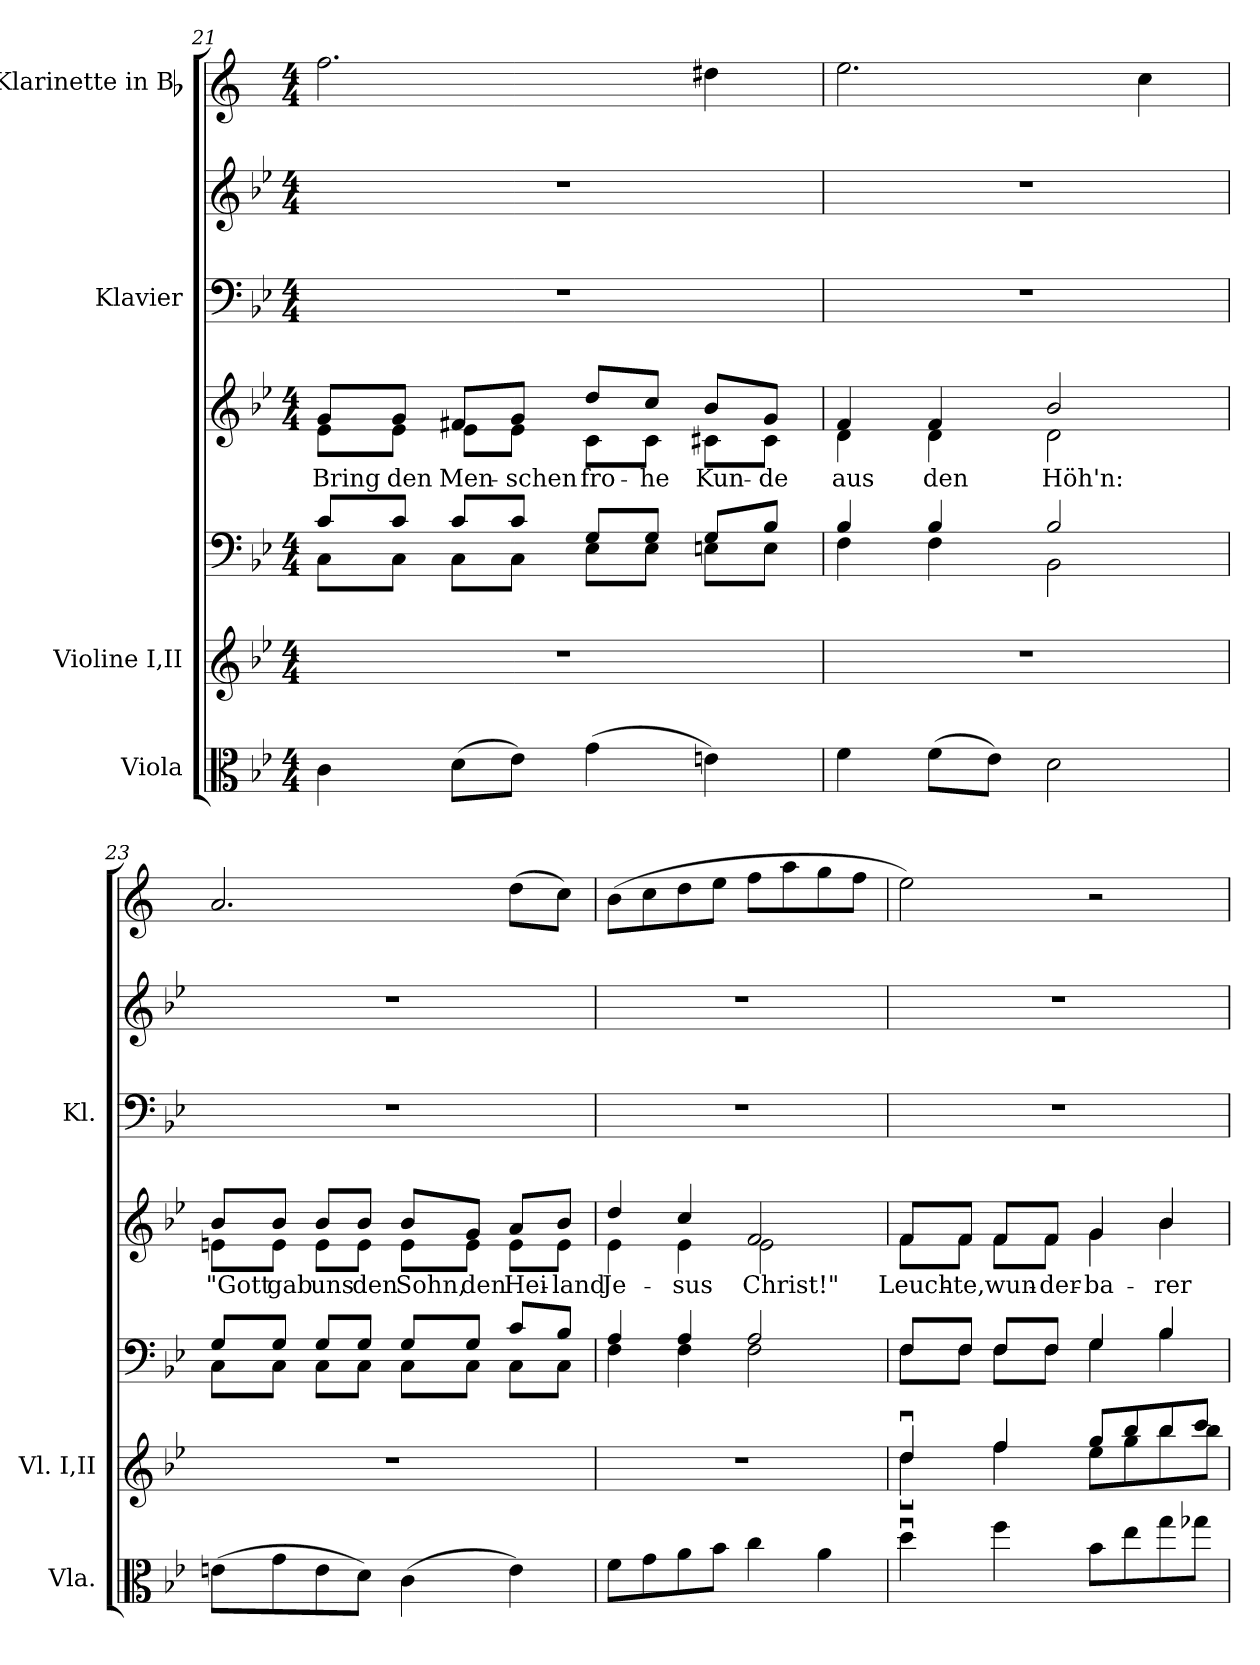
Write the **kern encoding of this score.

**kern	**kern	**kern	**kern	**text	**kern	**kern	**kern
*part6	*part5	*part4	*part3	*part3	*part2	*part2	*part1
*staff7	*staff6	*staff5	*staff4	*staff4	*staff3	*staff2	*staff1
*I"Viola	*I"Violine I,II	*	*	*	*I"Klavier	*	*I"Klarinette in Bb
*I'Vla.	*I'Vl. I,II	*	*	*	*I'Kl.	*	*
*clefC3	*clefG2	*clefF4	*clefG2	*	*clefF4	*clefG2	*clefG2
*	*	*	*	*	*	*	*ITrd1c2
*k[b-e-]	*k[b-e-]	*k[b-e-]	*k[b-e-]	*	*k[b-e-]	*k[b-e-]	*k[b-e-]
*g:	*g:	*g:	*g:	*	*g:	*g:	*g:
*M4/4	*M4/4	*M4/4	*M4/4	*	*M4/4	*M4/4	*M4/4
=21	=21	=21	=21	=21	=21	=21	=21
*	*	*^	*	*	*	*	*
!	!	!	!	!	!LO:LY:b	!	!	!
*	*	*	*	*^	*	*	*	*
4c\	1r	8c/L	8C\L	8g/L	8e-\L	Bring	1r	1r	2.ee-\
!	!	!	!	!	!	!LO:LY:b	!	!	!
.	.	8c/J	8C\J	8g/J	8e-\J	den	.	.	.
!	!	!	!	!	!	!LO:LY:b	!	!	!
(>8d\L	.	8c/L	8C\L	8f#X/L	8e-\L	Men-	.	.	.
!	!	!	!	!	!	!LO:LY:b	!	!	!
8e-\J)	.	8c/J	8C\J	8g/J	8e-\J	-schen	.	.	.
!	!	!	!	!	!	!LO:LY:b	!	!	!
(>4g\	.	8G/L	8E-\L	8dd/L	8c\L	fro-	.	.	.
!	!	!	!	!	!	!LO:LY:b	!	!	!
.	.	8G/J	8E-\J	8cc/J	8c\J	-he	.	.	.
!	!	!	!	!	!	!LO:LY:b	!	!	!
4en\)	.	8G/L	8En\L	8b-/L	8c#X\L	Kun-	.	.	4cc#X\
!	!	!	!	!	!	!LO:LY:b	!	!	!
.	.	8B-/J	8E\J	8g/J	8c#\J	-de	.	.	.
!!LO:LB:g=z
=22	=22	=22	=22	=22	=22	=22	=22	=22	=22
!	!	!	!	!	!	!LO:LY:b	!	!	!
4f\	1r	4B-/	4F\	4f/	4d\	aus	1r	1r	2.dd\
!	!	!	!	!	!	!LO:LY:b	!	!	!
(>8f\L	.	4B-/	4F\	4f/	4d\	den	.	.	.
8e-\J)	.	.	.	.	.	.	.	.	.
!	!	!	!	!	!	!LO:LY:b	!	!	!
2d\	.	2B-/	2BB-\	2b-/	2d\	Höh'n:	.	.	.
.	.	.	.	.	.	.	.	.	4b-\
=23	=23	=23	=23	=23	=23	=23	=23	=23	=23
!	!	!	!	!	!	!LO:LY:b	!	!	!
(>8en\L	1r	8G/L	8C\L	8b-/L	8en\L	"Gott	1r	1r	2.g/
!	!	!	!	!	!	!LO:LY:b	!	!	!
8g\	.	8G/J	8C\J	8b-/J	8e\J	gab	.	.	.
!	!	!	!	!	!	!LO:LY:b	!	!	!
8e\	.	8G/L	8C\L	8b-/L	8e\L	uns	.	.	.
!	!	!	!	!	!	!LO:LY:b	!	!	!
8d\J)	.	8G/J	8C\J	8b-/J	8e\J	den	.	.	.
!	!	!	!	!	!	!LO:LY:b	!	!	!
(>4c\	.	8G/L	8C\L	8b-/L	8e\L	Sohn,	.	.	.
!	!	!	!	!	!	!LO:LY:b	!	!	!
.	.	8G/J	8C\J	8g/J	8e\J	den	.	.	.
!	!	!	!	!	!	!LO:LY:b	!	!	!
4e\)	.	8c/L	8C\L	8a/L	8e\L	Hei-	.	.	(>8cc\L
!	!	!	!	!	!	!LO:LY:b	!	!	!
.	.	8B-/J	8C\J	8b-/J	8e\J	-land	.	.	8b-\J)
=24	=24	=24	=24	=24	=24	=24	=24	=24	=24
!	!	!	!	!	!	!LO:LY:b	!	!	!
8f\L	1r	4A/	4F\	4dd/	4e-\	Je-	1r	1r	(>8a\L
8g\	.	.	.	.	.	.	.	.	8b-\
!	!	!	!	!	!	!LO:LY:b	!	!	!
8a\	.	4A/	4F\	4cc/	4e-\	-sus	.	.	8cc\
8b-\J	.	.	.	.	.	.	.	.	8dd\J
!	!	!	!	!	!	!LO:LY:b	!	!	!
4cc\	.	2A/	2F\	2f/	2e-\	Christ!"	.	.	8ee-\L
.	.	.	.	.	.	.	.	.	8gg\
4a\	.	.	.	.	.	.	.	.	8ff\
.	.	.	.	.	.	.	.	.	8ee-\J
!!LO:LB:g=z
=25	=25	=25	=25	=25	=25	=25	=25	=25	=25
*	*^	*	*	*	*	*	*	*	*
!	!	!	!	!	!	!	!LO:LY:b	!	!	!
4ddu>\	4ddu>/	4ddu>\	8F/L	8F\L	8f/L	8f\L	Leuch-	1r	1r	2dd\)
!	!	!	!	!	!	!	!LO:LY:b	!	!	!
.	.	.	8F/J	8F\J	8f/J	8f\J	-te,	.	.	.
!	!	!	!	!	!	!	!LO:LY:b	!	!	!
4ff\	4ff/	4ff\	8F/L	8F\L	8f/L	8f\L	wun-	.	.	.
!	!	!	!	!	!	!	!LO:LY:b	!	!	!
.	.	.	8F/J	8F\J	8f/J	8f\J	-der-	.	.	.
!	!	!	!	!	!	!	!LO:LY:b	!	!	!
8b-\L	8gg/L	8ee-\L	4G/	4G\	4g/	4g\	-ba-	.	.	2r
8ee-\	8bb-/	8gg\	.	.	.	.	.	.	.	.
!	!	!	!	!	!	!	!LO:LY:b	!	!	!
8gg\	8bb-/	8bb-\	4B-/	4B-\	4b-/	4b-\	-rer	.	.	.
8gg-X\J	8ccc/J	8bb-\J	.	.	.	.	.	.	.	.
*	*v	*v	*	*	*v	*v	*	*	*	*
*	*	*v	*v	*	*	*	*	*
=	=	=	=	=	=	=	=
*-	*-	*-	*-	*-	*-	*-	*-
